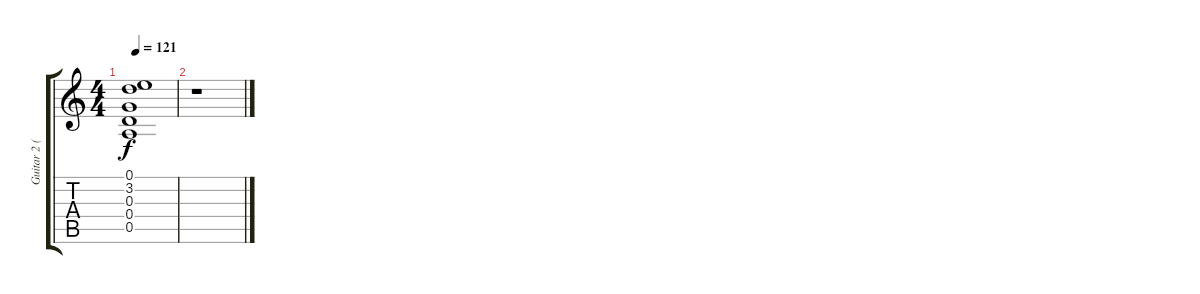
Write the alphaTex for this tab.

\track ("Guitar 2 (Clean)" "Guitar 2 (") {instrument electricguitarjazz}
\staff {score tabs}
\tuning (E4 B3 G3 D3 A2 E2) {hide}
\ts (4 4)
\tempo 121
\clef g2
\ks c
(0.1{t} 3.2{t} 0.3{t} 0.4{t} 0.5{t}).1{dy f} |
r.1
